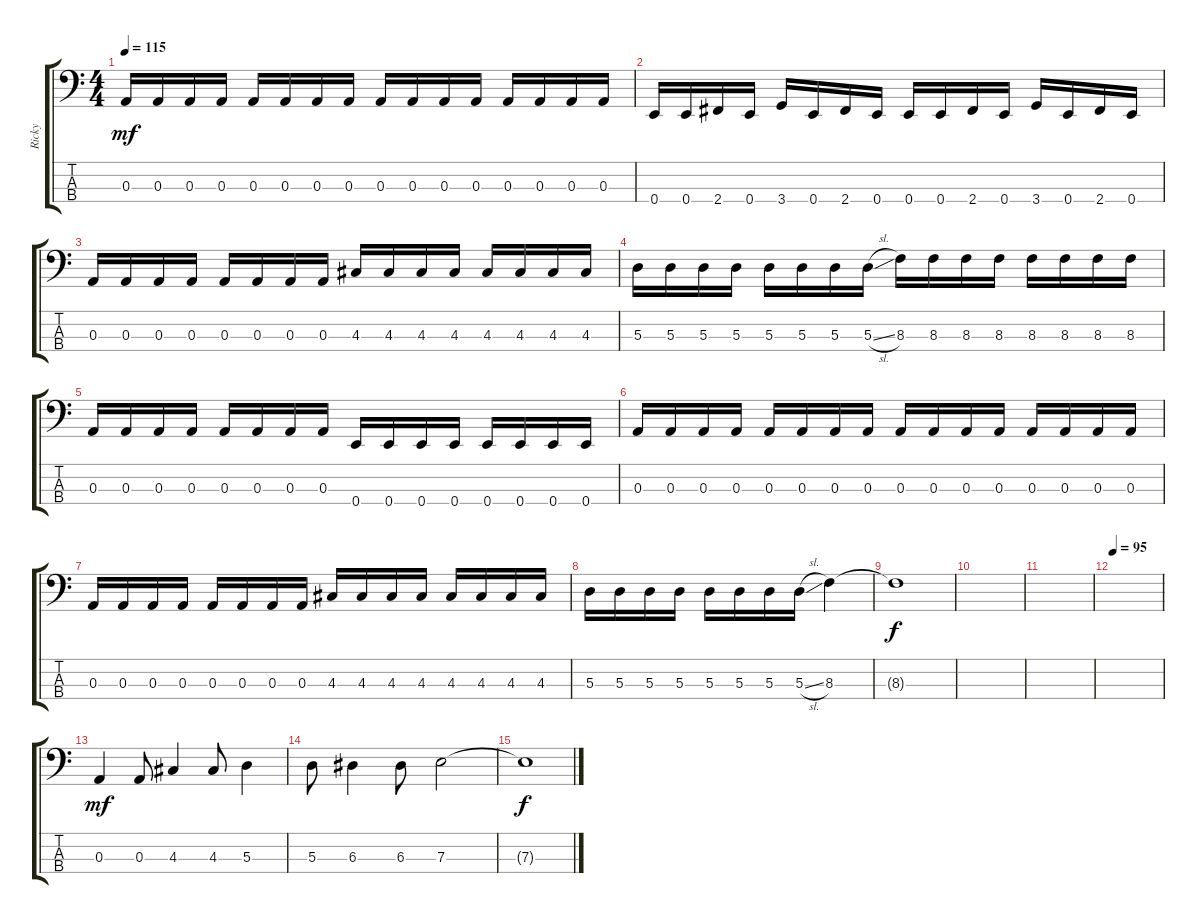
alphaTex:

\track ("Ricky" "Ricky") {instrument electricbasspick}
\staff {score tabs}
\tuning (G2 D2 A1 E1) {hide}
\ts (4 4)
\tempo 115
\clef f4
\ks c
0.3.16{dy mf} 0.3.16 0.3.16 0.3.16 0.3.16 0.3.16 0.3.16 0.3.16 0.3.16 0.3.16 0.3.16 0.3.16 0.3.16 0.3.16 0.3.16 0.3.16 |
0.4.16 0.4.16 2.4.16 0.4.16 3.4.16 0.4.16 2.4.16 0.4.16 0.4.16 0.4.16 2.4.16 0.4.16 3.4.16 0.4.16 2.4.16 0.4.16 |
0.3.16 0.3.16 0.3.16 0.3.16 0.3.16 0.3.16 0.3.16 0.3.16 4.3.16 4.3.16 4.3.16 4.3.16 4.3.16 4.3.16 4.3.16 4.3.16 |
5.3.16 5.3.16 5.3.16 5.3.16 5.3.16 5.3.16 5.3.16 5.3{sl}.16 8.3.16 8.3.16 8.3.16 8.3.16 8.3.16 8.3.16 8.3.16 8.3.16 |
0.3.16 0.3.16 0.3.16 0.3.16 0.3.16 0.3.16 0.3.16 0.3.16 0.4.16 0.4.16 0.4.16 0.4.16 0.4.16 0.4.16 0.4.16 0.4.16 |
0.3.16 0.3.16 0.3.16 0.3.16 0.3.16 0.3.16 0.3.16 0.3.16 0.3.16 0.3.16 0.3.16 0.3.16 0.3.16 0.3.16 0.3.16 0.3.16 |
0.3.16 0.3.16 0.3.16 0.3.16 0.3.16 0.3.16 0.3.16 0.3.16 4.3.16 4.3.16 4.3.16 4.3.16 4.3.16 4.3.16 4.3.16 4.3.16 |
5.3.16 5.3.16 5.3.16 5.3.16 5.3.16 5.3.16 5.3.16 5.3{sl}.16 8.3.4 |
8.3{t}.1{dy f} |
|
|
\tempo 95
|
0.3.4{dy mf} 0.3.8 4.3.4 4.3.8 5.3.4 |
5.3.8 6.3.4 6.3.8 7.3.2 |
7.3{t}.1{dy f}
